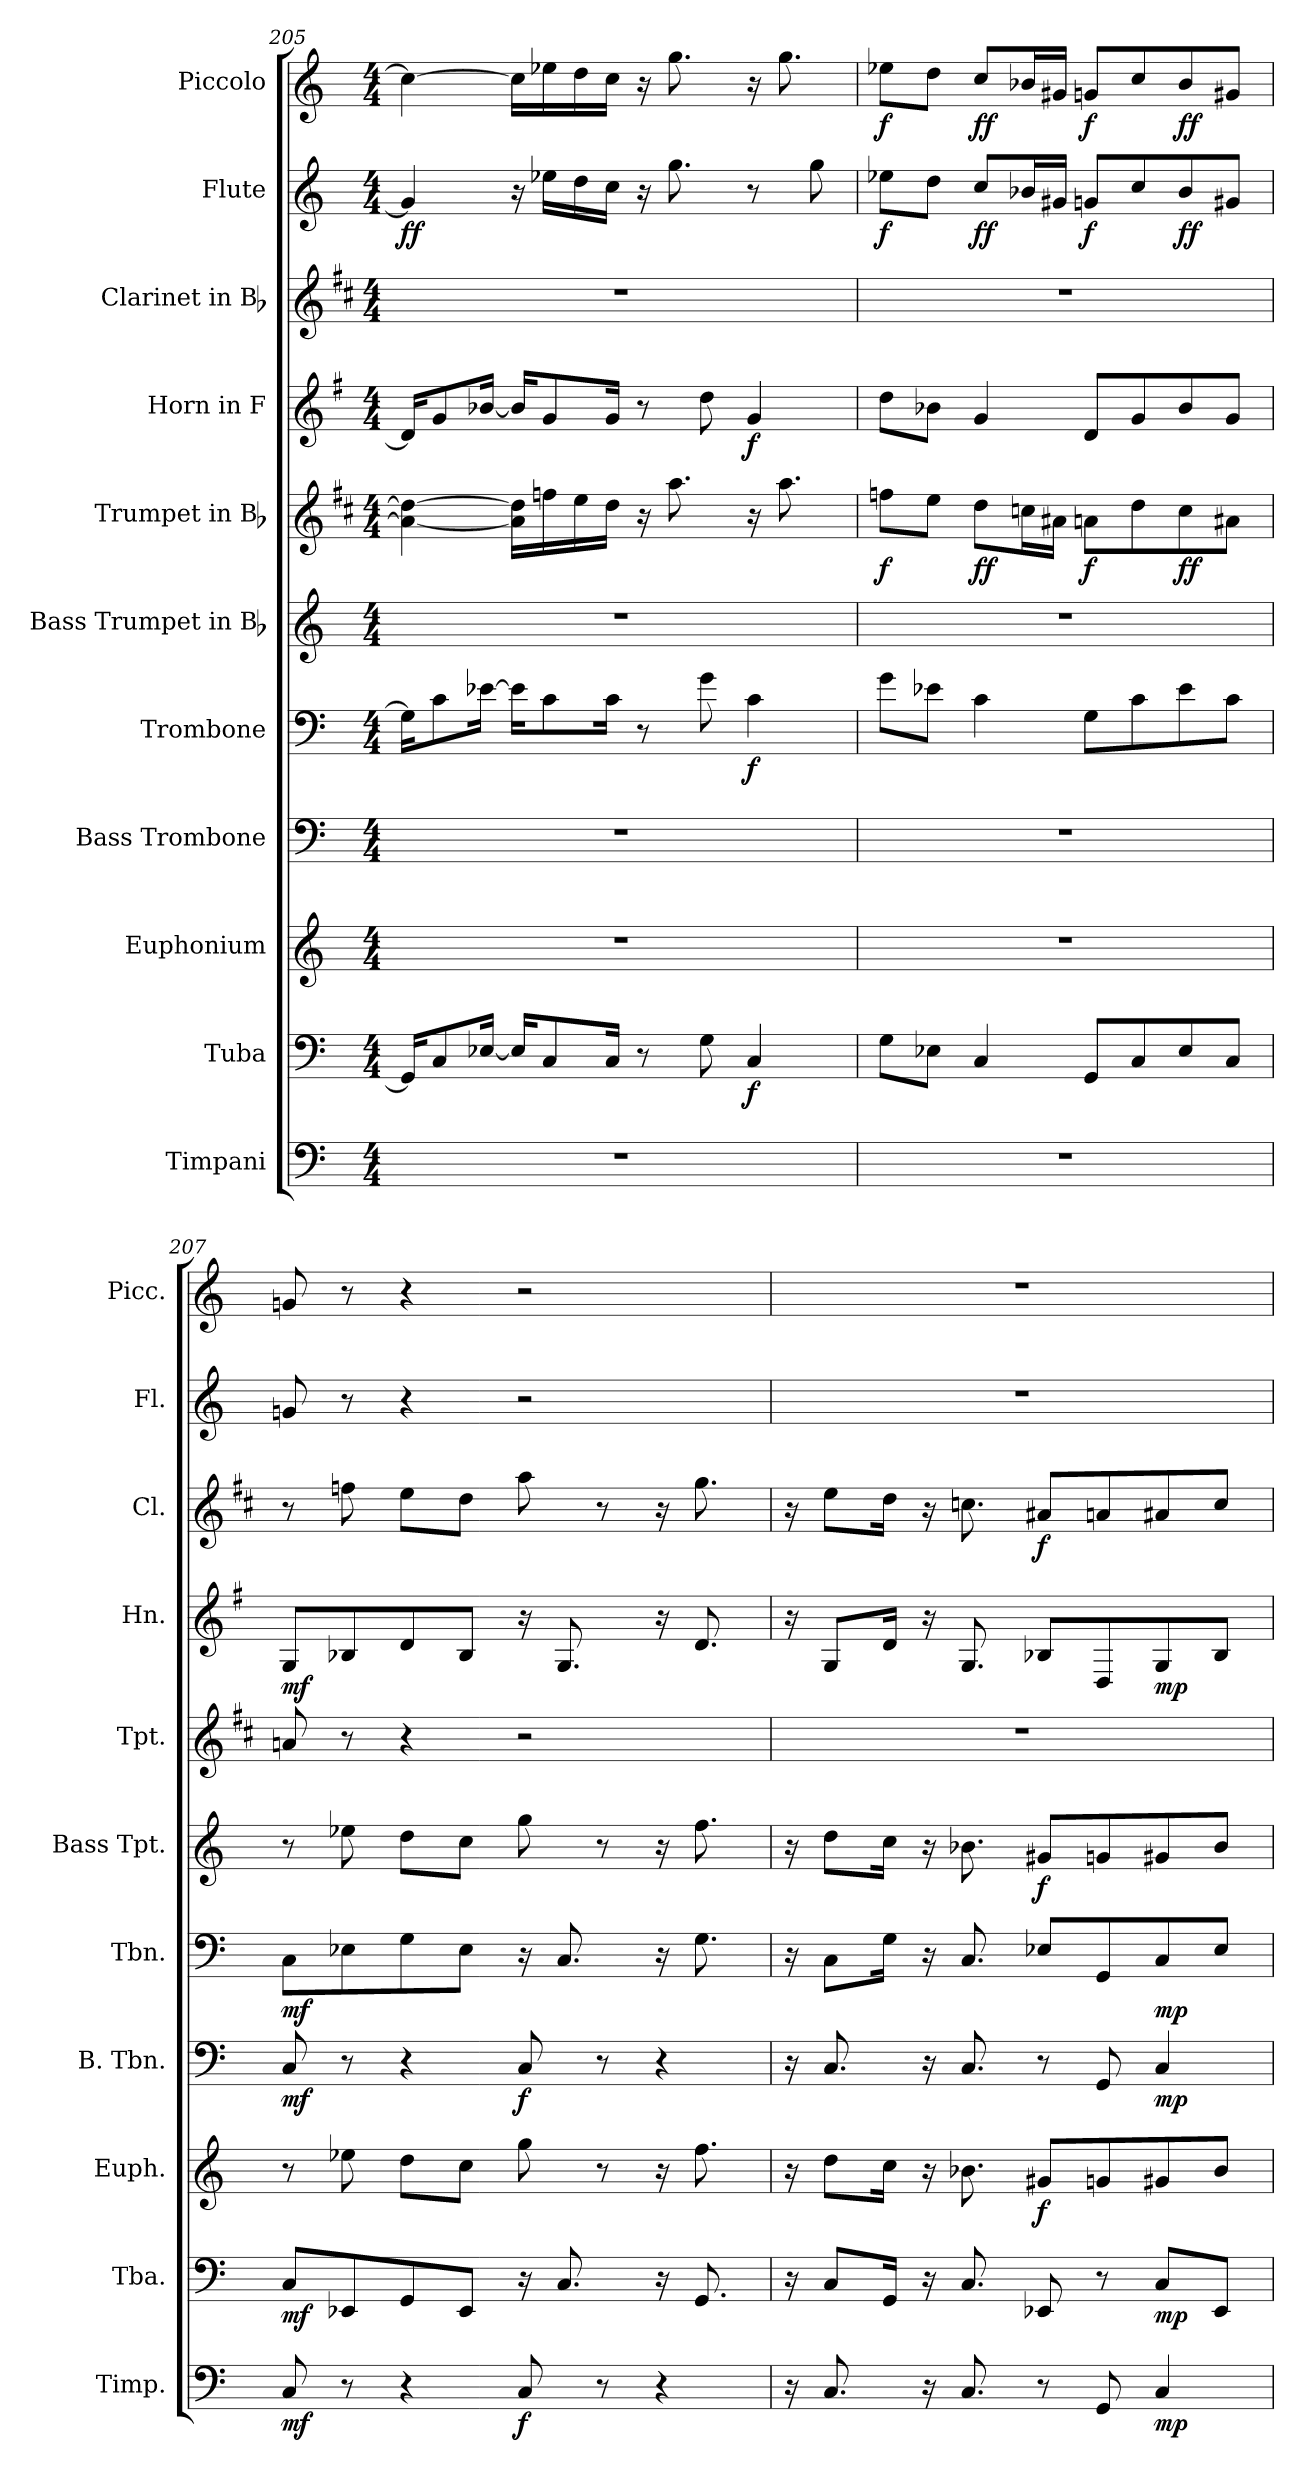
**kern	**dynam	**kern	**dynam	**kern	**dynam	**kern	**dynam	**kern	**dynam	**kern	**dynam	**kern	**dynam	**kern	**dynam	**kern	**dynam	**kern	**dynam	**kern	**dynam
*part11	*part11	*part10	*part10	*part9	*part9	*part8	*part8	*part7	*part7	*part6	*part6	*part5	*part5	*part4	*part4	*part3	*part3	*part2	*part2	*part1	*part1
*staff11	*staff11	*staff10	*staff10	*staff9	*staff9	*staff8	*staff8	*staff7	*staff7	*staff6	*staff6	*staff5	*staff5	*staff4	*staff4	*staff3	*staff3	*staff2	*staff2	*staff1	*staff1
*I"Timpani	*	*I"Tuba	*	*I"Euphonium	*	*I"Bass Trombone	*	*I"Trombone	*	*I"Bass Trumpet in Bb	*	*I"Trumpet in Bb	*	*I"Horn in F	*	*I"Clarinet in Bb	*	*I"Flute	*	*I"Piccolo	*
*I'Timp.	*	*I'Tba.	*	*I'Euph.	*	*I'B. Tbn.	*	*I'Tbn.	*	*I'Bass Tpt.	*	*I'Tpt.	*	*I'Hn.	*	*I'Cl.	*	*I'Fl.	*	*I'Picc.	*
*clefF4	*	*clefF4	*	*clefG2	*	*clefF4	*	*clefF4	*	*clefG2	*	*clefG2	*	*clefG2	*	*clefG2	*	*clefG2	*	*clefG2	*
*	*	*	*	*ITrd8c14	*	*	*	*	*	*ITrd8c14	*	*ITrd1c2	*	*ITrd4c7	*	*ITrd1c2	*	*	*	*ITrd-7c-12	*
*k[]	*	*k[]	*	*k[]	*	*k[]	*	*k[]	*	*k[]	*	*k[]	*	*k[]	*	*k[]	*	*k[]	*	*k[]	*
*C:	*	*C:	*	*C:	*	*C:	*	*C:	*	*C:	*	*C:	*	*C:	*	*C:	*	*C:	*	*C:	*
*M4/4	*	*M4/4	*	*M4/4	*	*M4/4	*	*M4/4	*	*M4/4	*	*M4/4	*	*M4/4	*	*M4/4	*	*M4/4	*	*M4/4	*
=205	=205	=205	=205	=205	=205	=205	=205	=205	=205	=205	=205	=205	=205	=205	=205	=205	=205	=205	=205	=205	=205
1r	.	16GGi/KL]	.	1r	.	1r	.	16Gi\KL]	.	1r	.	4gi\_ 4cci_	.	16Gi/KL]	.	1r	.	4gi/]	ff	4ccci\_	.
.	.	8Ci/	.	.	.	.	.	8ci\	.	.	.	.	.	8ci/	.	.	.	.	.	.	.
.	.	[16E-Xi/Jk	.	.	.	.	.	[16e-Xi\Jk	.	.	.	.	.	[16e-Xi/Jk	.	.	.	.	.	.	.
.	.	16E-i/KL]	.	.	.	.	.	16e-i\KL]	.	.	.	16gi\] 16cci]LL	.	16e-i/KL]	.	.	.	16r	.	16ccci\LL]	.
.	.	8Ci/	.	.	.	.	.	8ci\	.	.	.	16ee-Xi\	.	8ci/	.	.	.	16ee-Xi\LL	.	16eee-Xi\	.
.	.	.	.	.	.	.	.	.	.	.	.	16ddi\	.	.	.	.	.	16ddi\	.	16dddi\	.
.	.	16Ci/Jk	.	.	.	.	.	16ci\Jk	.	.	.	16cci\JJ	.	16ci/Jk	.	.	.	16cci\JJ	.	16ccci\JJ	.
.	.	8r	.	.	.	.	.	8r	.	.	.	16r	.	8r	.	.	.	16r	.	16r	.
.	.	.	.	.	.	.	.	.	.	.	.	8.ggi\	.	.	.	.	.	8.ggi\	.	8.gggi\	.
.	.	8Gi\	.	.	.	.	.	8gi\	.	.	.	.	.	8gi\	.	.	.	.	.	.	.
.	.	4Ci/	f	.	.	.	.	4ci\	f	.	.	16r	.	4ci/	f	.	.	8r	.	16r	.
.	.	.	.	.	.	.	.	.	.	.	.	8.ggi\	.	.	.	.	.	.	.	8.gggi\	.
.	.	.	.	.	.	.	.	.	.	.	.	.	.	.	.	.	.	8ggi\	.	.	.
=206	=206	=206	=206	=206	=206	=206	=206	=206	=206	=206	=206	=206	=206	=206	=206	=206	=206	=206	=206	=206	=206
1r	.	8Gi\L	.	1r	.	1r	.	8gi\L	.	1r	.	8ee-Xi\L	f	8gi\L	.	1r	.	8ee-Xi\L	f	8eee-Xi\L	f
.	.	8E-Xi\J	.	.	.	.	.	8e-Xi\J	.	.	.	8ddi\J	.	8e-Xi\J	.	.	.	8ddi\J	.	8dddi\J	.
.	.	4Ci/	.	.	.	.	.	4ci\	.	.	.	8cci\L	ff	4ci/	.	.	.	8cci/L	ff	8ccci/L	ff
.	.	.	.	.	.	.	.	.	.	.	.	16b-Xi\L	.	.	.	.	.	16b-Xi/L	.	16bb-Xi/L	.
.	.	.	.	.	.	.	.	.	.	.	.	16g#Xi\JJ	.	.	.	.	.	16g#Xi/JJ	.	16gg#Xi/JJ	.
.	.	8GGi/L	.	.	.	.	.	8Gi\L	.	.	.	8gni\L	f	8Gi/L	.	.	.	8gni/L	f	8ggni/L	f
.	.	8Ci/	.	.	.	.	.	8ci\	.	.	.	8cci\	.	8ci/	.	.	.	8cci/	.	8ccci/	.
.	.	8E-i/	.	.	.	.	.	8e-i\	.	.	.	8b-i\	ff	8e-i/	.	.	.	8b-i/	ff	8bb-i/	ff
.	.	8Ci/J	.	.	.	.	.	8ci\J	.	.	.	8g#Xi\J	.	8ci/J	.	.	.	8g#Xi/J	.	8gg#Xi/J	.
=207	=207	=207	=207	=207	=207	=207	=207	=207	=207	=207	=207	=207	=207	=207	=207	=207	=207	=207	=207	=207	=207
8Ci/	mf	8Ci/L	mf	8r	.	8Ci/	mf	8Ci\L	mf	8r	.	8gni/	.	8Ci/L	mf	8r	.	8gni/	.	8ggni/	.
8r	.	8EE-Xi/	.	8e-Xi\	.	8r	.	8E-Xi\	.	8e-Xi\	.	8r	.	8E-Xi/	.	8ee-Xi\	.	8r	.	8r	.
4r	.	8GGi/	.	8di\L	.	4r	.	8Gi\	.	8di\L	.	4r	.	8Gi/	.	8ddi\L	.	4r	.	4r	.
.	.	8EE-i/J	.	8ci\J	.	.	.	8E-i\J	.	8ci\J	.	.	.	8E-i/J	.	8cci\J	.	.	.	.	.
8Ci/	f	16r	.	8gi\	.	8Ci/	f	16r	.	8gi\	.	2r	.	16r	.	8ggi\	.	2r	.	2r	.
.	.	8.Ci/	.	.	.	.	.	8.Ci/	.	.	.	.	.	8.Ci/	.	.	.	.	.	.	.
8r	.	.	.	8r	.	8r	.	.	.	8r	.	.	.	.	.	8r	.	.	.	.	.
4r	.	16r	.	16r	.	4r	.	16r	.	16r	.	.	.	16r	.	16r	.	.	.	.	.
.	.	8.GGi/	.	8.fi\	.	.	.	8.Gi\	.	8.fi\	.	.	.	8.Gi/	.	8.ffi\	.	.	.	.	.
=208	=208	=208	=208	=208	=208	=208	=208	=208	=208	=208	=208	=208	=208	=208	=208	=208	=208	=208	=208	=208	=208
16r	.	16r	.	16r	.	16r	.	16r	.	16r	.	1r	.	16r	.	16r	.	1r	.	1r	.
8.Ci/	.	8Ci/L	.	8di\L	.	8.Ci/	.	8Ci\L	.	8di\L	.	.	.	8Ci/L	.	8ddi\L	.	.	.	.	.
.	.	16GGi/Jk	.	16ci\Jk	.	.	.	16Gi\Jk	.	16ci\Jk	.	.	.	16Gi/Jk	.	16cci\Jk	.	.	.	.	.
16r	.	16r	.	16r	.	16r	.	16r	.	16r	.	.	.	16r	.	16r	.	.	.	.	.
8.Ci/	.	8.Ci/	.	8.B-Xi\	.	8.Ci/	.	8.Ci/	.	8.B-Xi\	.	.	.	8.Ci/	.	8.b-Xi\	.	.	.	.	.
8r	.	8EE-Xi/	.	8G#Xi/L	f	8r	.	8E-Xi/L	.	8G#Xi/L	f	.	.	8E-Xi/L	.	8g#Xi/L	f	.	.	.	.
8GGi/	.	8r	.	8Gni/	.	8GGi/	.	8GGi/	.	8Gni/	.	.	.	8GGi/	.	8gni/	.	.	.	.	.
4Ci/	mp	8Ci/L	mp	8G#Xi/	.	4Ci/	mp	8Ci/	mp	8G#Xi/	.	.	.	8Ci/	mp	8g#Xi/	.	.	.	.	.
.	.	8EE-i/J	.	8B-i/J	.	.	.	8E-i/J	.	8B-i/J	.	.	.	8E-i/J	.	8b-i/J	.	.	.	.	.
=	=	=	=	=	=	=	=	=	=	=	=	=	=	=	=	=	=	=	=	=	=
*-	*-	*-	*-	*-	*-	*-	*-	*-	*-	*-	*-	*-	*-	*-	*-	*-	*-	*-	*-	*-	*-
